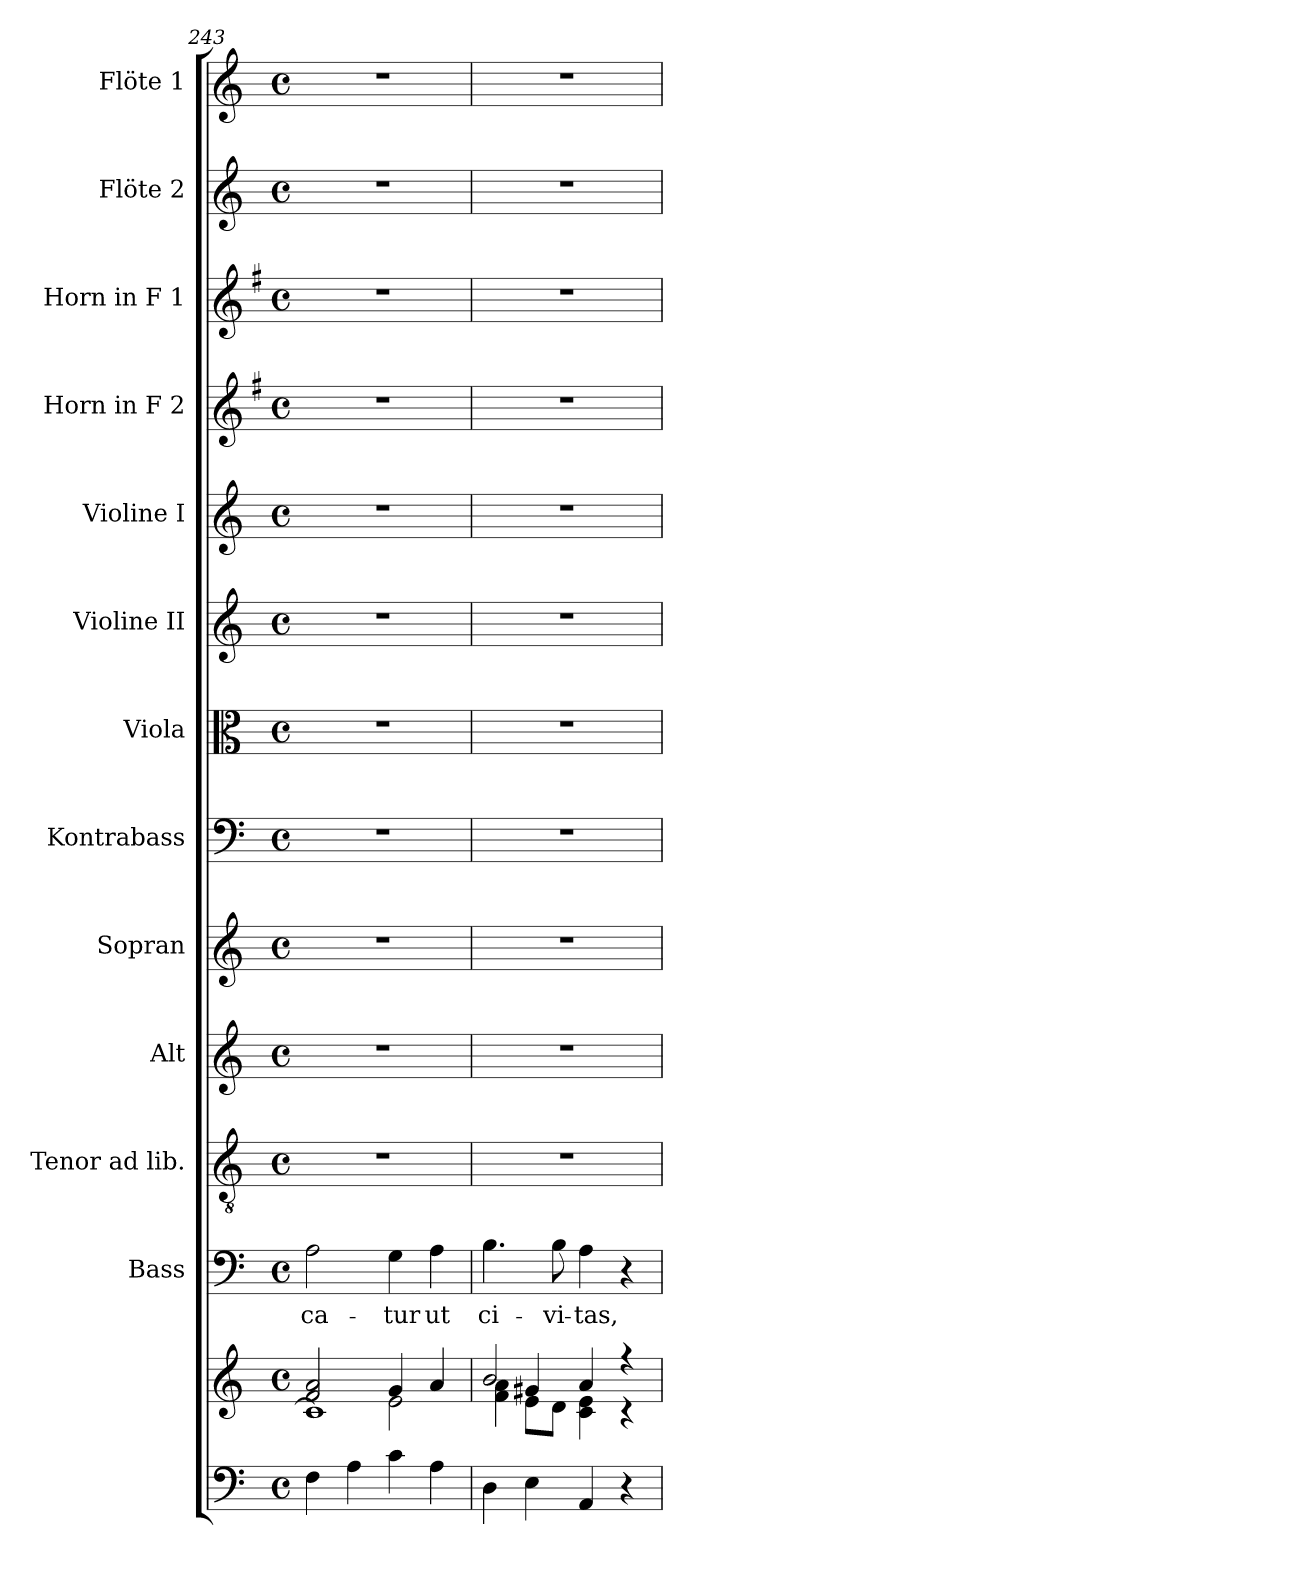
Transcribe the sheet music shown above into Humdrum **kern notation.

**kern	**kern	**kern	**text	**kern	**kern	**kern	**kern	**kern	**kern	**kern	**kern	**kern	**kern	**kern
*part13	*part13	*part12	*part12	*part11	*part10	*part9	*part8	*part7	*part6	*part5	*part4	*part3	*part2	*part1
*staff14	*staff13	*staff12	*staff12	*staff11	*staff10	*staff9	*staff8	*staff7	*staff6	*staff5	*staff4	*staff3	*staff2	*staff1
*	*	*I"Bass	*	*I"Tenor ad lib.	*I"Alt	*I"Sopran	*I"Kontrabass	*I"Viola	*I"Violine II	*I"Violine I	*I"Horn in F 2	*I"Horn in F 1	*I"Flöte 2	*I"Flöte 1
*	*	*I'B.	*	*I'T.	*I'A.	*I'S.	*I'Kb.	*I'Vla.	*I'Vl. II	*I'Vl. I	*	*	*I'Fl. 2	*I'Fl. 1
*clefF4	*clefG2	*clefF4	*	*clefGv2	*clefG2	*clefG2	*clefF4	*clefC3	*clefG2	*clefG2	*clefG2	*clefG2	*clefG2	*clefG2
*	*	*	*	*	*	*	*ITrd7c12	*	*	*	*ITrd4c7	*ITrd4c7	*	*
*k[]	*k[]	*k[]	*	*k[]	*k[]	*k[]	*k[]	*k[]	*k[]	*k[]	*k[]	*k[]	*k[]	*k[]
*C:	*C:	*C:	*	*C:	*C:	*C:	*C:	*C:	*C:	*C:	*C:	*C:	*C:	*C:
*M4/4	*M4/4	*M4/4	*	*M4/4	*M4/4	*M4/4	*M4/4	*M4/4	*M4/4	*M4/4	*M4/4	*M4/4	*M4/4	*M4/4
*met(c)	*met(c)	*met(c)	*	*met(c)	*met(c)	*met(c)	*met(c)	*met(c)	*met(c)	*met(c)	*met(c)	*met(c)	*met(c)	*met(c)
=243	=243	=243	=243	=243	=243	=243	=243	=243	=243	=243	=243	=243	=243	=243
*	*^	*	*	*	*	*	*	*	*	*	*	*	*	*
*	*	*^	*	*	*	*	*	*	*	*	*	*	*	*	*
!	!	!	!	!	!LO:LY:b	!	!	!	!	!	!	!	!	!	!	!
4F\	2f/ 2a/	1c]	2ryy	2A\	-ca-	1r	1r	1r	1r	1r	1r	1r	1r	1r	1r	1r
4A\	.	.	.	.	.	.	.	.	.	.	.	.	.	.	.	.
!	!	!	!	!	!LO:LY:b	!	!	!	!	!	!	!	!	!	!	!
4c\	4g/	.	2e\	4G\	-tur	.	.	.	.	.	.	.	.	.	.	.
!	!	!	!	!	!LO:LY:b	!	!	!	!	!	!	!	!	!	!	!
4A\	4a/	.	.	4A\	ut	.	.	.	.	.	.	.	.	.	.	.
=244	=244	=244	=244	=244	=244	=244	=244	=244	=244	=244	=244	=244	=244	=244	=244	=244
!	!	!	!	!	!LO:LY:b	!	!	!	!	!	!	!	!	!	!	!
4D\	2b/	4f\ 4a\	4ryy	4.B\	ci-	1r	1r	1r	1r	1r	1r	1r	1r	1r	1r	1r
4E\	.	8e\L	4g#X/	.	.	.	.	.	.	.	.	.	.	.	.	.
!	!	!	!	!	!LO:LY:b	!	!	!	!	!	!	!	!	!	!	!
.	.	8d\J	.	8B\	-vi-	.	.	.	.	.	.	.	.	.	.	.
!	!	!	!	!	!LO:LY:b	!	!	!	!	!	!	!	!	!	!	!
4AA/	4a/	4c\ 4e\	2ryy	4A\	-tas,	.	.	.	.	.	.	.	.	.	.	.
4r	4r	4r	.	4r	.	.	.	.	.	.	.	.	.	.	.	.
*	*v	*v	*v	*	*	*	*	*	*	*	*	*	*	*	*	*
=	=	=	=	=	=	=	=	=	=	=	=	=	=	=
*-	*-	*-	*-	*-	*-	*-	*-	*-	*-	*-	*-	*-	*-	*-
